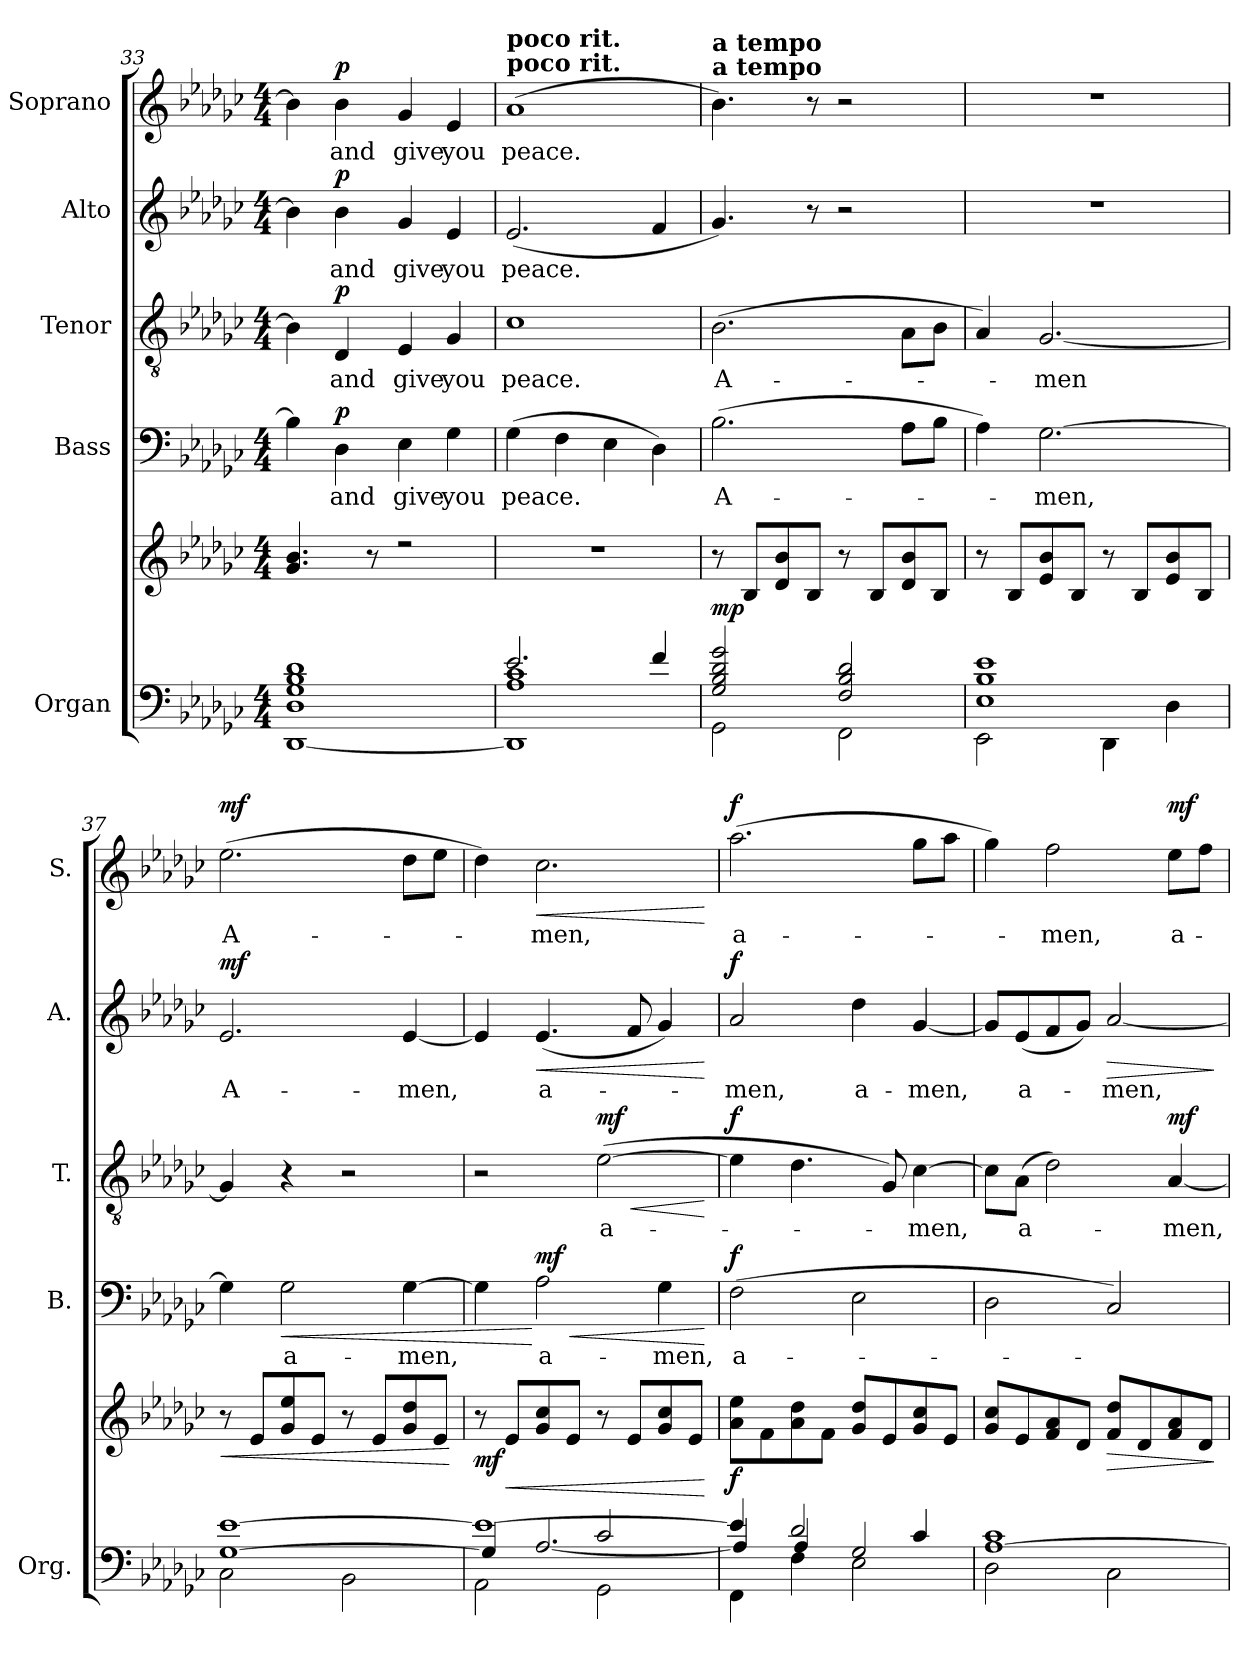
**kern	**kern	**dynam	**kern	**text	**dynam	**kern	**text	**dynam	**kern	**text	**dynam	**kern	**text	**dynam
*part5	*part5	*part5	*part4	*part4	*part4	*part3	*part3	*part3	*part2	*part2	*part2	*part1	*part1	*part1
*staff6	*staff5	*staff5/6	*staff4	*staff4	*staff4	*staff3	*staff3	*staff3	*staff2	*staff2	*staff2	*staff1	*staff1	*staff1
*I"Organ	*	*	*I"Bass	*	*	*I"Tenor	*	*	*I"Alto	*	*	*I"Soprano	*	*
*I'Org.	*	*	*I'B.	*	*	*I'T.	*	*	*I'A.	*	*	*I'S.	*	*
*clefF4	*clefG2	*	*clefF4	*	*	*clefGv2	*	*	*clefG2	*	*	*clefG2	*	*
*k[b-e-a-d-g-c-]	*k[b-e-a-d-g-c-]	*	*k[b-e-a-d-g-c-]	*	*	*k[b-e-a-d-g-c-]	*	*	*k[b-e-a-d-g-c-]	*	*	*k[b-e-a-d-g-c-]	*	*
*M4/4	*M4/4	*	*M4/4	*	*	*M4/4	*	*	*M4/4	*	*	*M4/4	*	*
=33	=33	=33	=33	=33	=33	=33	=33	=33	=33	=33	=33	=33	=33	=33
*^	*	*	*	*	*	*	*	*	*	*	*	*	*	*
1D- 1G- 1B- 1d-	[1DD-	4.g-/ 4.b-/	.	4B-\]	.	.	4B-\]	.	.	4b-\]	.	.	4b-\]	.	.
!	!	!	!	!	!LO:LY:b	!LO:DY:a	!	!LO:LY:b	!LO:DY:a	!	!LO:LY:b	!LO:DY:a	!	!LO:LY:b	!LO:DY:a
.	.	.	.	4D-\	and	p	4D-/	and	p	4b-\	and	p	4b-\	and	p
.	.	8r	.	.	.	.	.	.	.	.	.	.	.	.	.
!	!	!	!	!	!LO:LY:b	!	!	!LO:LY:b	!	!	!LO:LY:b	!	!	!LO:LY:b	!
.	.	2rdd	.	4E-\	give	.	4E-/	give	.	4g-/	give	.	4g-/	give	.
!	!	!	!	!	!LO:LY:b	!	!	!LO:LY:b	!	!	!LO:LY:b	!	!	!LO:LY:b	!
.	.	.	.	4G-\	you	.	4G-/	you	.	4e-/	you	.	4e-/	you	.
=34	=34	=34	=34	=34	=34	=34	=34	=34	=34	=34	=34	=34	=34	=34	=34
*	*^	*	*	*	*	*	*	*	*	*	*	*	*	*	*
!	!	!	!	!	!	!	!	!	!	!	!	!	!	!LO:TX:a:B:t=poco rit.	!	!
!	!	!	!	!	!	!	!	!	!	!	!	!	!	!LO:TX:a:B:t=poco rit.	!	!
!	!	!	!	!	!	!LO:LY:b	!	!	!LO:LY:b	!	!	!LO:LY:b	!	!	!LO:LY:b	!
2.e-/	1DD-]	1A- 1c-	1r	.	(4G-\	peace.	.	1c-	peace.	.	(2.e-/	peace.	.	(1a-	peace.	.
.	.	.	.	.	4F\	.	.	.	.	.	.	.	.	.	.	.
.	.	.	.	.	4E-\	.	.	.	.	.	.	.	.	.	.	.
4f/	.	.	.	.	4D-\)	.	.	.	.	.	4f/	.	.	.	.	.
*	*v	*v	*	*	*	*	*	*	*	*	*	*	*	*	*	*
!!LO:PB:g=z
=35	=35	=35	=35	=35	=35	=35	=35	=35	=35	=35	=35	=35	=35	=35	=35
!	!	!	!	!	!	!	!	!	!	!	!	!	!LO:TX:a:B:t=a tempo	!	!
!	!	!	!	!	!	!	!	!	!	!	!	!	!LO:TX:a:B:t=a tempo	!	!
!	!	!	!LO:DY:b	!	!LO:LY:b	!	!	!LO:LY:b	!	!	!	!	!	!	!
2G-/ 2B-/ 2d-/ 2g-/	2GG-\	8r	mp	(2.B-\	A-	.	(2.B-\	A-	.	4.g-/)	.	.	4.b-\)	.	.
.	.	8B-/L	.	.	.	.	.	.	.	.	.	.	.	.	.
.	.	8d-/ 8b-/	.	.	.	.	.	.	.	.	.	.	.	.	.
.	.	8B-/J	.	.	.	.	.	.	.	8r	.	.	8r	.	.
2F/ 2B-/ 2d-/	2FF\	8r	.	.	.	.	.	.	.	2r	.	.	2r	.	.
.	.	8B-/L	.	.	.	.	.	.	.	.	.	.	.	.	.
.	.	8d-/ 8b-/	.	8A-\L	.	.	8A-\L	.	.	.	.	.	.	.	.
.	.	8B-/J	.	8B-\J	.	.	8B-\J	.	.	.	.	.	.	.	.
=36	=36	=36	=36	=36	=36	=36	=36	=36	=36	=36	=36	=36	=36	=36	=36
1E- 1B- 1e-	2EE-\	8r	.	4A-\)	.	.	4A-/)	.	.	1r	.	.	1r	.	.
.	.	8B-/L	.	.	.	.	.	.	.	.	.	.	.	.	.
!	!	!	!	!	!LO:LY:b	!	!	!LO:LY:b	!	!	!	!	!	!	!
.	.	8e-/ 8b-/	.	[2.G-\	-men,	.	[2.G-/	-men	.	.	.	.	.	.	.
.	.	8B-/J	.	.	.	.	.	.	.	.	.	.	.	.	.
.	4DD-\	8r	.	.	.	.	.	.	.	.	.	.	.	.	.
.	.	8B-/L	.	.	.	.	.	.	.	.	.	.	.	.	.
.	4D-\	8e-/ 8b-/	.	.	.	.	.	.	.	.	.	.	.	.	.
.	.	8B-/J	.	.	.	.	.	.	.	.	.	.	.	.	.
=37	=37	=37	=37	=37	=37	=37	=37	=37	=37	=37	=37	=37	=37	=37	=37
*	*^	*	*	*	*	*	*	*	*	*	*	*	*	*	*
!	!	!	!	!LO:HP:b	!	!	!	!	!	!	!	!LO:LY:b	!LO:DY:a	!	!LO:LY:b	!LO:DY:a
[1e-	2C-\	[1G-	8r	<	4G-\]	.	.	4G-/]	.	.	2.e-/	A-	mf	(2.ee-\	A-	mf
.	.	.	8e-/L	.	.	.	.	.	.	.	.	.	.	.	.	.
!	!	!	!	!	!	!LO:LY:b	!LO:HP:b	!	!	!	!	!	!	!	!	!
.	.	.	8g-/ 8ee-/	.	2G-\	a-	<	4r	.	.	.	.	.	.	.	.
.	.	.	8e-/J	.	.	.	.	.	.	.	.	.	.	.	.	.
.	2BB-\	.	8r	.	.	.	.	2r	.	.	.	.	.	.	.	.
.	.	.	8e-/L	.	.	.	.	.	.	.	.	.	.	.	.	.
!	!	!	!	!	!	!LO:LY:b	!	!	!	!	!	!LO:LY:b	!	!	!	!
.	.	.	8g-/ 8dd-/	.	[4G-\	-men,	.	.	.	.	[4e-/	-men,	.	8dd-\L	.	.
.	.	.	8e-/J	.	.	.	.	.	.	.	.	.	.	8ee-\J	.	.
*v	*v	*v	*	*	*	*	*	*	*	*	*	*	*	*	*	*
.	.	[	.	.	.	.	.	.	.	.	.	.	.	.
=38	=38	=38	=38	=38	=38	=38	=38	=38	=38	=38	=38	=38	=38	=38
*^	*	*	*	*	*	*	*	*	*	*	*	*	*	*
*	*^	*	*	*	*	*	*	*	*	*	*	*	*	*	*
*	*	*^	*	*	*	*	*	*	*	*	*	*	*	*	*	*
!	!	!	!	!	!LO:DY:b	!	!	!	!	!	!	!	!	!	!	!	!
1e-_	2AA-\	2ryy	4G-/]	8r	mf	4G-\]	.	.	2r	.	.	4e-/]	.	.	4dd-\)	.	.
!	!	!	!	!	!LO:HP:b	!	!	!	!	!	!	!	!	!	!	!	!
.	.	.	.	8e-/L	<	.	.	.	.	.	.	.	.	.	.	.	.
!	!	!	!	!	!	!	!LO:LY:b	!LO:HP:n=1:b	!	!	!	!	!LO:LY:b	!LO:HP:b	!	!LO:LY:b	!LO:HP:b
!	!	!	!	!	!	!	!	!LO:DY:n=1:a	!	!	!	!	!	!	!	!	!
.	.	.	[2.A-/	8g-/ 8cc-/	.	2A-\	a-	[ < mf	.	.	.	(4.e-/	a-	<	2.cc-\	-men,	<
.	.	.	.	8e-/J	.	.	.	.	.	.	.	.	.	.	.	.	.
!	!	!	!	!	!	!	!	!	!	!LO:LY:b	!LO:HP:b	!	!	!	!	!	!
!	!	!	!	!	!	!	!	!	!	!	!LO:DY:n=1:a	!	!	!	!	!	!
.	2GG-\	2c-/	.	8r	.	.	.	.	([2e-\	a-	< mf	.	.	.	.	.	.
.	.	.	.	8e-/L	.	.	.	.	.	.	.	8f/	.	.	.	.	.
!	!	!	!	!	!	!	!LO:LY:b	!	!	!	!	!	!	!	!	!	!
.	.	.	.	8g-/ 8cc-/	.	4G-\	-men,	.	.	.	.	4g-/)	.	.	.	.	.
.	.	.	.	8e-/J	.	.	.	.	.	.	.	.	.	.	.	.	.
*v	*v	*v	*v	*	*	*	*	*	*	*	*	*	*	*	*	*	*
.	.	[	.	.	[	.	.	[	.	.	[	.	.	[
=39	=39	=39	=39	=39	=39	=39	=39	=39	=39	=39	=39	=39	=39	=39
*^	*	*	*	*	*	*	*	*	*	*	*	*	*	*
*	*^	*	*	*	*	*	*	*	*	*	*	*	*	*	*
!	!	!	!	!LO:DY:b	!	!LO:LY:b	!LO:DY:a	!	!	!LO:DY:a	!	!LO:LY:b	!LO:DY:a	!	!LO:LY:b	!LO:DY:a
4e-/]	4FF\	4A-/]	8a-\ 8ee-\L	f	(2F\	a-	f	4e-\]	.	f	2a-/	-men,	f	(2.aa-\	a-	f
.	.	.	8f\	.	.	.	.	.	.	.	.	.	.	.	.	.
2d-/	4F\	4A-/	8a-\ 8dd-\	.	.	.	.	4.d-\	.	.	.	.	.	.	.	.
.	.	.	8f\J	.	.	.	.	.	.	.	.	.	.	.	.	.
!	!	!	!	!	!	!	!	!	!	!	!	!LO:LY:b	!	!	!	!
.	2E-\	2G-/	8g-/ 8dd-/L	.	2E-\	.	.	.	.	.	4dd-\	a-	.	.	.	.
.	.	.	8e-/	.	.	.	.	8G-/)	.	.	.	.	.	.	.	.
!	!	!	!	!	!	!	!	!	!LO:LY:b	!	!	!LO:LY:b	!	!	!	!
4c-/	.	.	8g-/ 8cc-/	.	.	.	.	[4c-\	-men,	.	[4g-/	-men,	.	8gg-\L	.	.
.	.	.	8e-/J	.	.	.	.	.	.	.	.	.	.	8aa-\J	.	.
*	*v	*v	*	*	*	*	*	*	*	*	*	*	*	*	*	*
!!LO:LB:g=z
=40	=40	=40	=40	=40	=40	=40	=40	=40	=40	=40	=40	=40	=40	=40	=40
[1A- 1c-	2D-\	8g-/ 8cc-/L	.	2D-\	.	.	8c-\L]	.	.	8g-/L]	.	.	4gg-\)	.	.
!	!	!	!	!	!	!	!	!LO:LY:b	!	!	!LO:LY:b	!	!	!	!
.	.	8e-/	.	.	.	.	(8A-\J	a-	.	(8e-/	a-	.	.	.	.
!	!	!	!	!	!	!	!	!	!	!	!	!	!	!LO:LY:b	!
.	.	8f/ 8a-/	.	.	.	.	2d-\)	.	.	8f/	.	.	2ff\	-men,	.
.	.	8d-/J	.	.	.	.	.	.	.	8g-/J)	.	.	.	.	.
!	!	!	!LO:HP:b	!	!	!	!	!	!	!	!LO:LY:b	!LO:HP:b	!	!	!
.	2C-\	8f/ 8dd-/L	>	2C-/)	.	.	.	.	.	[2a-/	-men,	>	.	.	.
.	.	8d-/	.	.	.	.	.	.	.	.	.	.	.	.	.
!	!	!	!	!	!	!	!	!LO:LY:b	!LO:DY:a	!	!	!	!	!LO:LY:b	!LO:DY:a
.	.	8f/ 8a-/	.	.	.	.	[4A-/	-men,	mf	.	.	.	8ee-\L	a-	mf
.	.	8d-/J	.	.	.	.	.	.	.	.	.	.	8ff\J	.	.
*v	*v	*	*	*	*	*	*	*	*	*	*	*	*	*	*
.	.	]	.	.	.	.	.	.	.	.	]	.	.	.
=	=	=	=	=	=	=	=	=	=	=	=	=	=	=
*-	*-	*-	*-	*-	*-	*-	*-	*-	*-	*-	*-	*-	*-	*-
